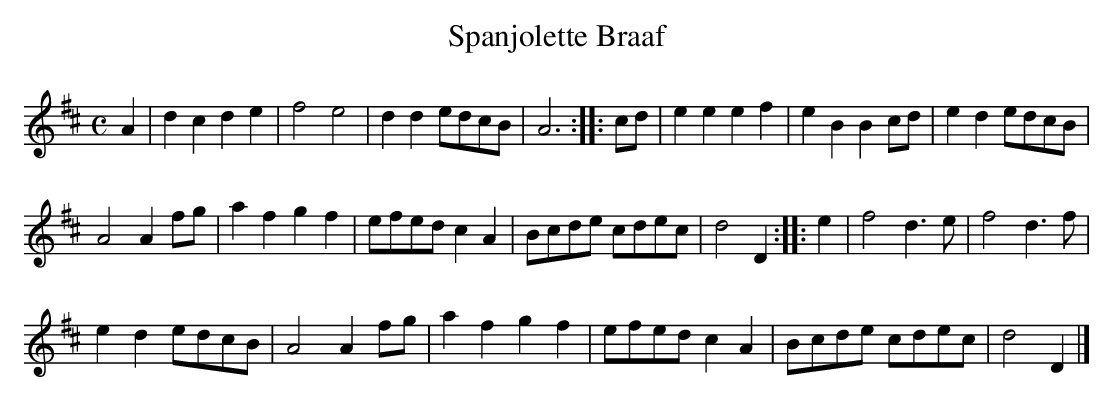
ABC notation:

X:1
T:Spanjolette Braaf
M:C
K:Dmaj
A2|d2c2d2e2|f4e4|d2d2edcB|A6:||:cd|e2e2e2f2|e2B2B2cd|e2d2edcB|
A4A2fg|a2f2g2f2|efedc2A2|Bcde cdec|d4D2:||:e2|f4d3e|f4d3f|
e2d2edcB|A4A2fg|a2f2g2f2|efedc2A2|Bcde cdec|d4D2|]
